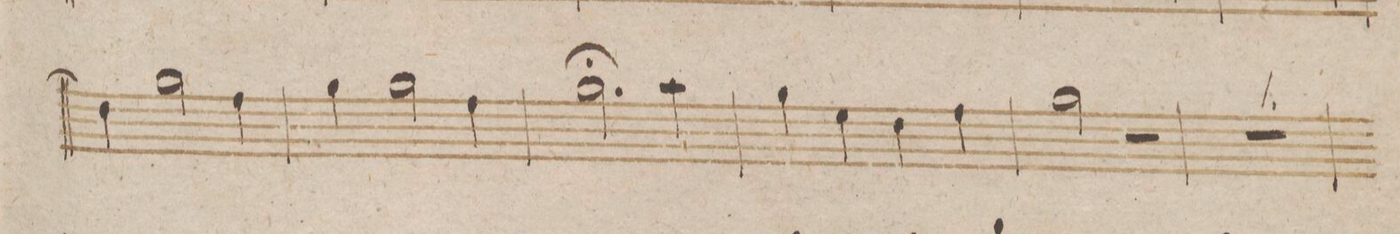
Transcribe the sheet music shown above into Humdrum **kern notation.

**kern	**dynam
*I"Clarinetto 1mo in B.	*
*clefG2	*
*k[b-]	*
*met(c)	*
*M4/4	*
4cc\]	.
2ff\	.
4ee\	.
=269	=269
4ff\	.
2ff\	.
4ee\	.
=270	=270
2.ff;\	.
4gg\	.
=271	=271
4ff\	.
4dd\	.
4cc\	.
4ee\	.
=272	=272
2ff\	.
2r	.
=273	=273
1r	.
=274	=274
*-	*-
